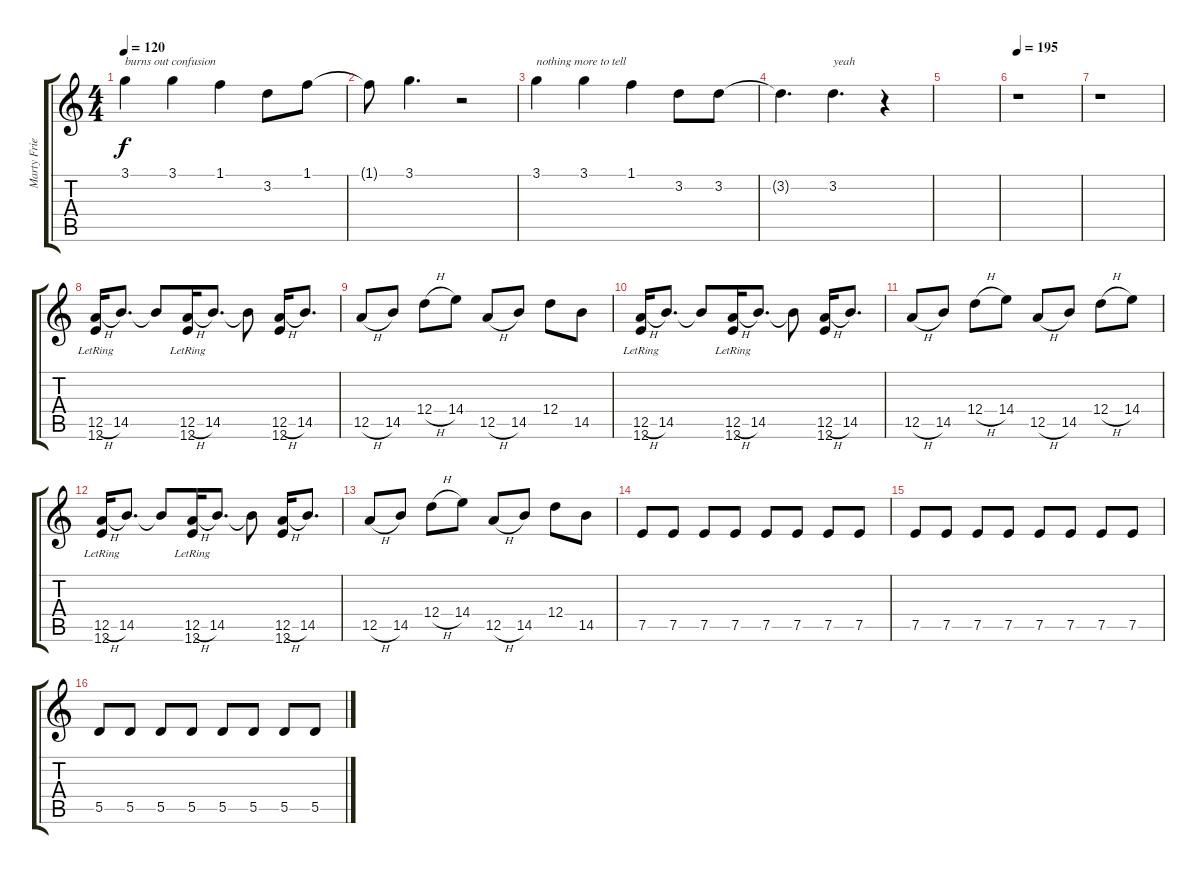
\track ("Marty Friedman (Lead)" "Marty Frie") {instrument distortionguitar}
\staff {score tabs}
\tuning (E4 B3 G3 D3 A2 E2) {hide}
\ts (4 4)
\tempo 120
\clef g2
\ks c
3.1.4{txt "burns out confusion" dy f} 3.1.4 1.1.4 3.2.8 1.1.8 |
1.1{t}.8 3.1.4{d} r.2 |
3.1.4{txt "nothing more to tell"} 3.1.4 1.1.4 3.2.8 3.2.8 |
3.2{t}.4{d} 3.2.4{d txt "yeah"} r.4 |
|
\tempo 195
r.1 |
r.1 |
(12.5{h} 12.6{lr}).16 14.5.8{d} 14.5{t}.8 (12.5{h} 12.6{lr}).16 14.5.8{d} 14.5{t}.8 (12.5{h} 12.6).16 14.5.8{d} |
12.5{h}.8 14.5.8 12.4{h}.8 14.4.8 12.5{h}.8 14.5.8 12.4.8 14.5.8 |
(12.5{h} 12.6{lr}).16 14.5.8{d} 14.5{t}.8 (12.5{h} 12.6{lr}).16 14.5.8{d} 14.5{t}.8 (12.5{h} 12.6).16 14.5.8{d} |
12.5{h}.8 14.5.8 12.4{h}.8 14.4.8 12.5{h}.8 14.5.8 12.4{h}.8 14.4.8 |
(12.5{h} 12.6{lr}).16 14.5.8{d} 14.5{t}.8 (12.5{h} 12.6{lr}).16 14.5.8{d} 14.5{t}.8 (12.5{h} 12.6).16 14.5.8{d} |
12.5{h}.8 14.5.8 12.4{h}.8 14.4.8 12.5{h}.8 14.5.8 12.4.8 14.5.8 |
7.5.8 7.5.8 7.5.8 7.5.8 7.5.8 7.5.8 7.5.8 7.5.8 |
7.5.8 7.5.8 7.5.8 7.5.8 7.5.8 7.5.8 7.5.8 7.5.8 |
5.5.8 5.5.8 5.5.8 5.5.8 5.5.8 5.5.8 5.5.8 5.5.8
